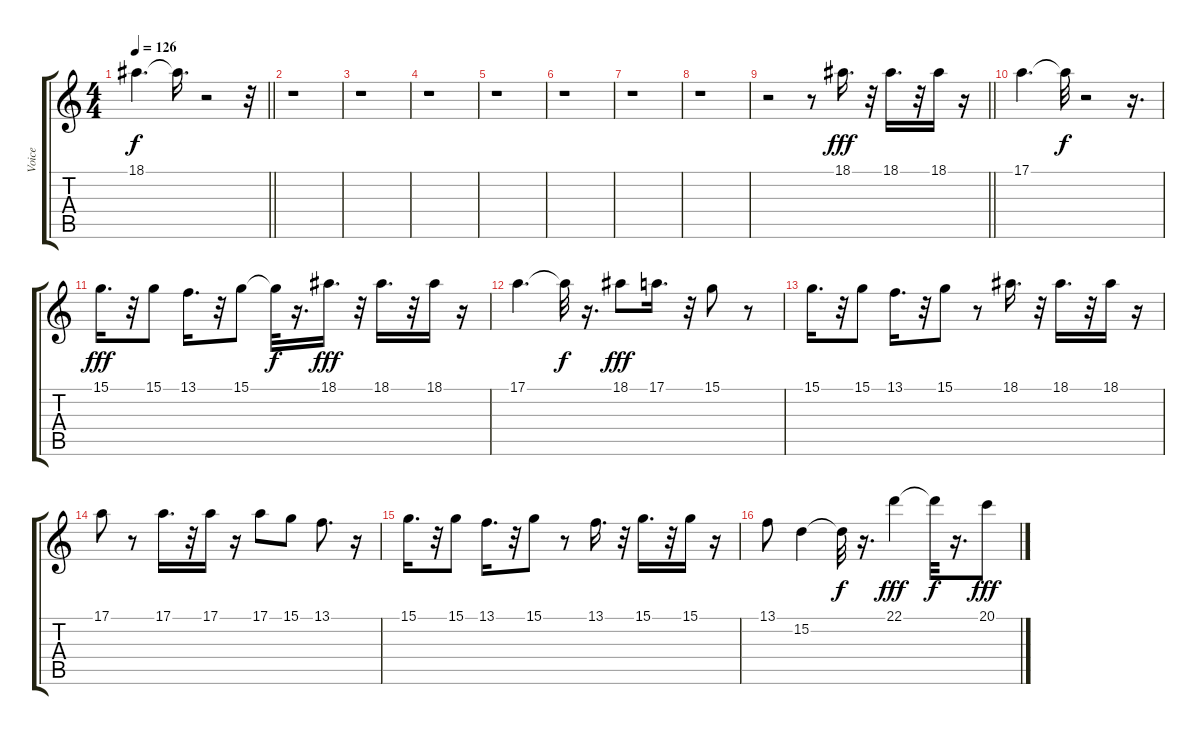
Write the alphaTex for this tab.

\track ("Voice" "Voice") {instrument pad1newage}
\staff {score tabs}
\tuning (E4 B3 G3 D3 A2 E2) {hide}
\ts (4 4)
\tempo 126
\clef g2
\barLineRight lightlight
\ks c
18.1{t}.4{d dy f} 18.1{t}.16{d} r.2 r.32 |
r.1 |
r.1 |
r.1 |
r.1 |
r.1 |
r.1 |
r.1 |
\barLineRight lightlight
r.2 r.8 18.1.16{d dy fff} r.32 18.1.16{d} r.32 18.1.16 r.16 |
17.1.4{d} 17.1{t}.32{dy f} r.2 r.16{d} |
15.1.16{d dy fff} r.32 15.1.8 13.1.16{d} r.32 15.1.8 15.1{t}.32{dy f} r.16{d} 18.1.16{d dy fff} r.32 18.1.16{d} r.32 18.1.16 r.16 |
17.1.4{d} 17.1{t}.32{dy f} r.16{d} 18.1.8{dy fff} 17.1.16{d} r.32 15.1.8 r.8 |
15.1.16{d} r.32 15.1.8 13.1.16{d} r.32 15.1.8 r.8 18.1.16{d} r.32 18.1.16{d} r.32 18.1.16 r.16 |
17.1.8 r.8 17.1.16{d} r.32 17.1.16 r.16 17.1.8 15.1.8 13.1.8{d} r.16 |
15.1.16{d} r.32 15.1.8 13.1.16{d} r.32 15.1.8 r.8 13.1.16{d} r.32 15.1.16{d} r.32 15.1.16 r.16 |
13.1.8 15.2.4 15.2{t}.32{dy f} r.16{d} 22.1.4{dy fff} 22.1{t}.32{dy f} r.16{d} 20.1.8{dy fff}
